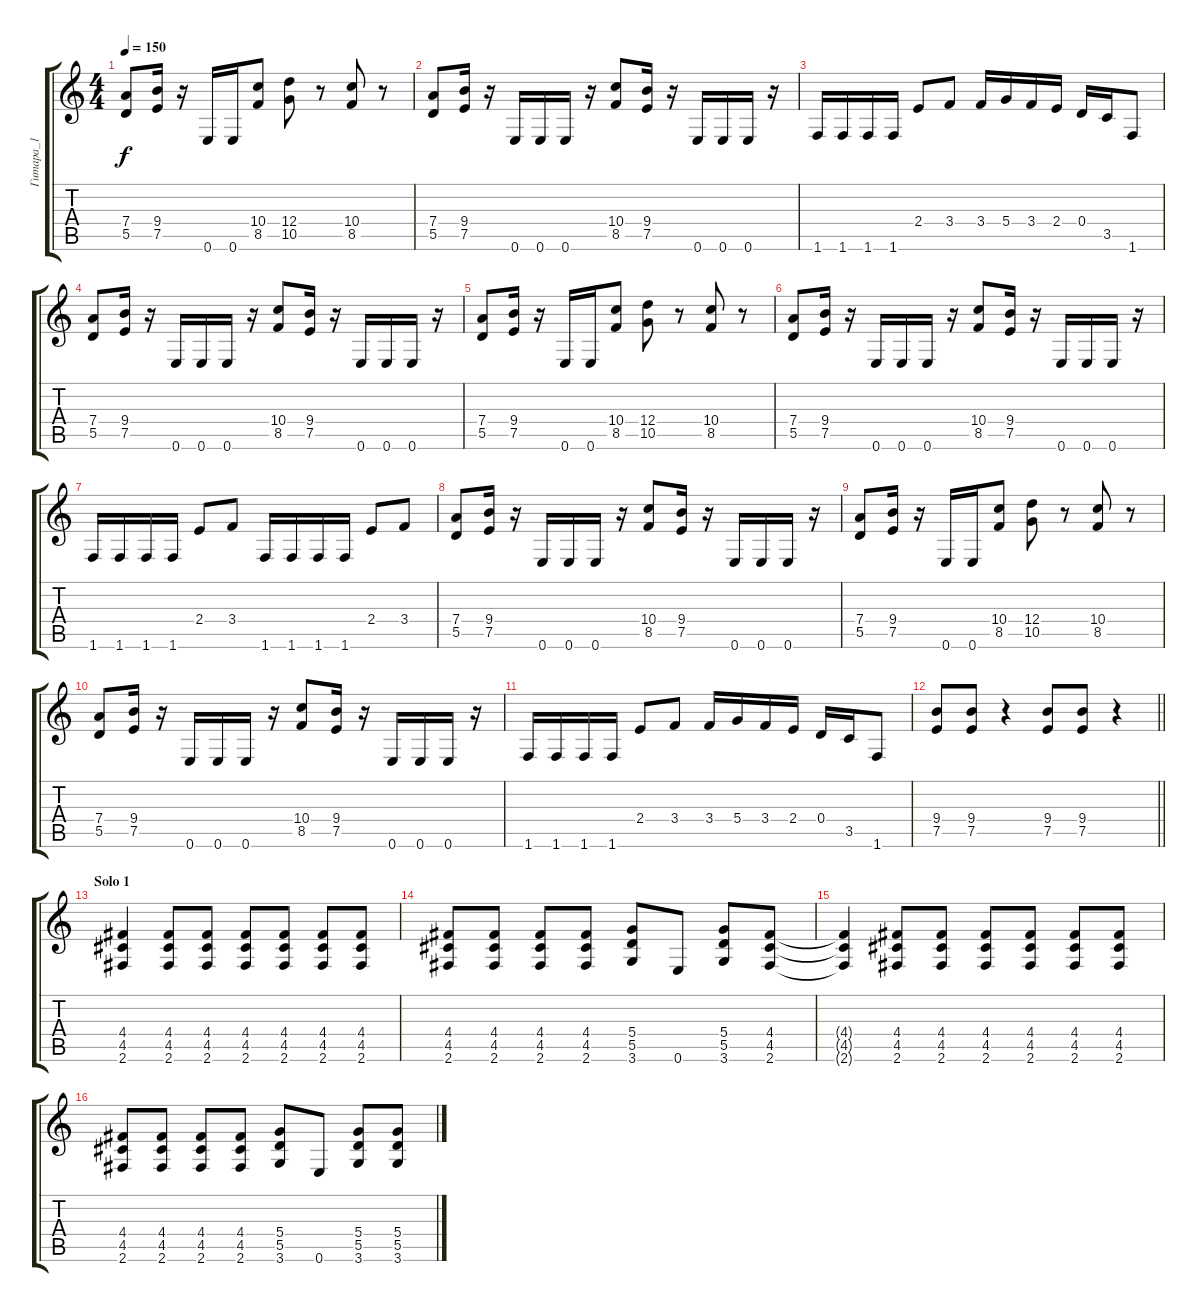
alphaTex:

\track ("Гитара_1" "Гитара_1") {instrument acousticguitarsteel}
\staff {score tabs}
\tuning (E4 B3 G3 D3 A2 E2) {hide}
\ts (4 4)
\tempo 150
\clef g2
\ks c
(7.4 5.5).8{dy f} (9.4 7.5).16 r.16 0.6.16 0.6.16 (10.4 8.5).8 (12.4 10.5).8 r.8 (10.4 8.5).8 r.8 |
(7.4 5.5).8 (9.4 7.5).16 r.16 0.6.16 0.6.16 0.6.16 r.16 (10.4 8.5).8 (9.4 7.5).16 r.16 0.6.16 0.6.16 0.6.16 r.16 |
1.6.16 1.6.16 1.6.16 1.6.16 2.4.8 3.4.8 3.4.16 5.4.16 3.4.16 2.4.16 0.4.16 3.5.16 1.6.8 |
(7.4 5.5).8 (9.4 7.5).16 r.16 0.6.16 0.6.16 0.6.16 r.16 (10.4 8.5).8 (9.4 7.5).16 r.16 0.6.16 0.6.16 0.6.16 r.16 |
(7.4 5.5).8 (9.4 7.5).16 r.16 0.6.16 0.6.16 (10.4 8.5).8 (12.4 10.5).8 r.8 (10.4 8.5).8 r.8 |
(7.4 5.5).8 (9.4 7.5).16 r.16 0.6.16 0.6.16 0.6.16 r.16 (10.4 8.5).8 (9.4 7.5).16 r.16 0.6.16 0.6.16 0.6.16 r.16 |
1.6.16 1.6.16 1.6.16 1.6.16 2.4.8 3.4.8 1.6.16 1.6.16 1.6.16 1.6.16 2.4.8 3.4.8 |
(7.4 5.5).8 (9.4 7.5).16 r.16 0.6.16 0.6.16 0.6.16 r.16 (10.4 8.5).8 (9.4 7.5).16 r.16 0.6.16 0.6.16 0.6.16 r.16 |
(7.4 5.5).8 (9.4 7.5).16 r.16 0.6.16 0.6.16 (10.4 8.5).8 (12.4 10.5).8 r.8 (10.4 8.5).8 r.8 |
(7.4 5.5).8 (9.4 7.5).16 r.16 0.6.16 0.6.16 0.6.16 r.16 (10.4 8.5).8 (9.4 7.5).16 r.16 0.6.16 0.6.16 0.6.16 r.16 |
1.6.16 1.6.16 1.6.16 1.6.16 2.4.8 3.4.8 3.4.16 5.4.16 3.4.16 2.4.16 0.4.16 3.5.16 1.6.8 |
\barLineRight lightlight
(9.4 7.5).8 (9.4 7.5).8 r.4 (9.4 7.5).8 (9.4 7.5).8 r.4 |
\section ("" "Solo 1")
(4.4 4.5 2.6).4 (4.4 4.5 2.6).8 (4.4 4.5 2.6).8 (4.4 4.5 2.6).8 (4.4 4.5 2.6).8 (4.4 4.5 2.6).8 (4.4 4.5 2.6).8 |
(4.4 4.5 2.6).8 (4.4 4.5 2.6).8 (4.4 4.5 2.6).8 (4.4 4.5 2.6).8 (5.4 5.5 3.6).8 0.6.8 (5.4 5.5 3.6).8 (4.4 4.5 2.6).8 |
(4.4{t} 4.5{t} 2.6{t}).4 (4.4 4.5 2.6).8 (4.4 4.5 2.6).8 (4.4 4.5 2.6).8 (4.4 4.5 2.6).8 (4.4 4.5 2.6).8 (4.4 4.5 2.6).8 |
(4.4 4.5 2.6).8 (4.4 4.5 2.6).8 (4.4 4.5 2.6).8 (4.4 4.5 2.6).8 (5.4 5.5 3.6).8 0.6.8 (5.4 5.5 3.6).8 (5.4 5.5 3.6).8
